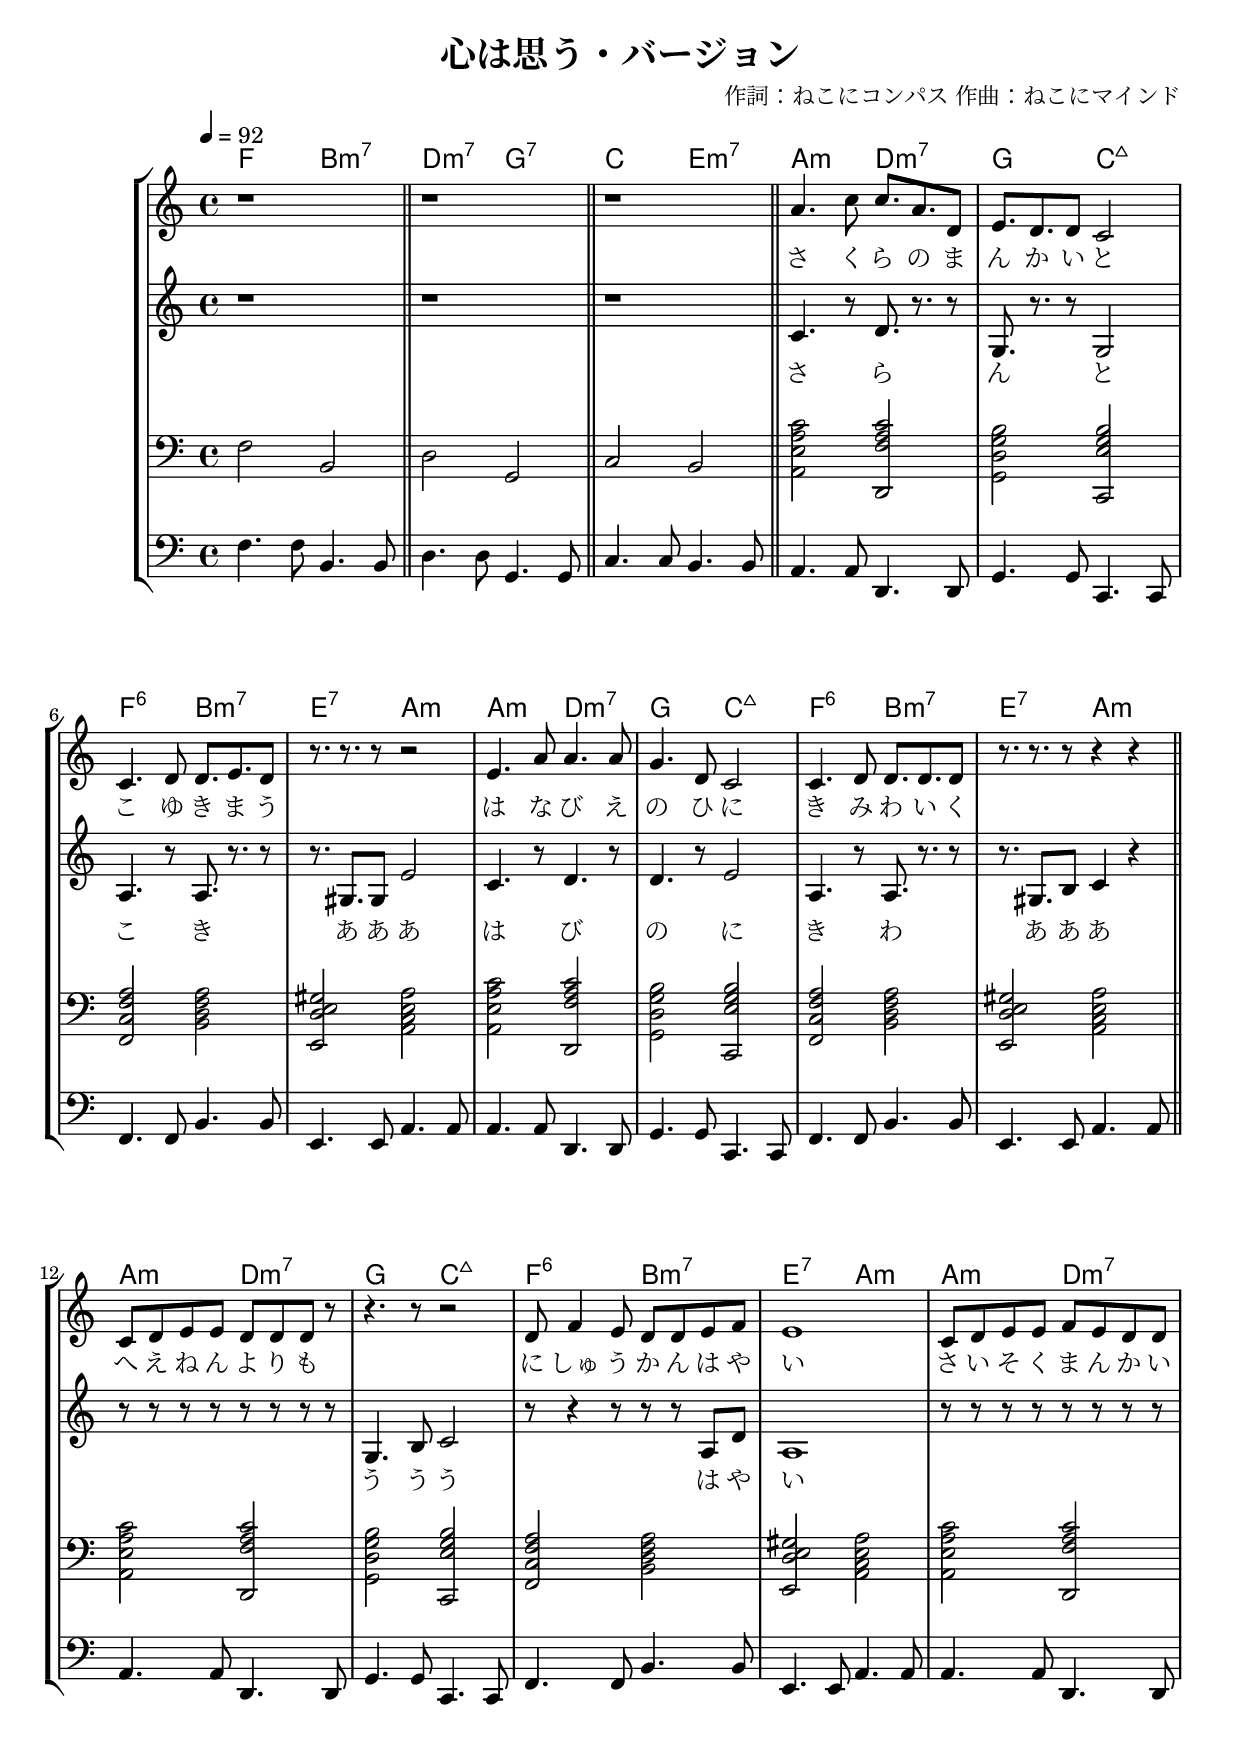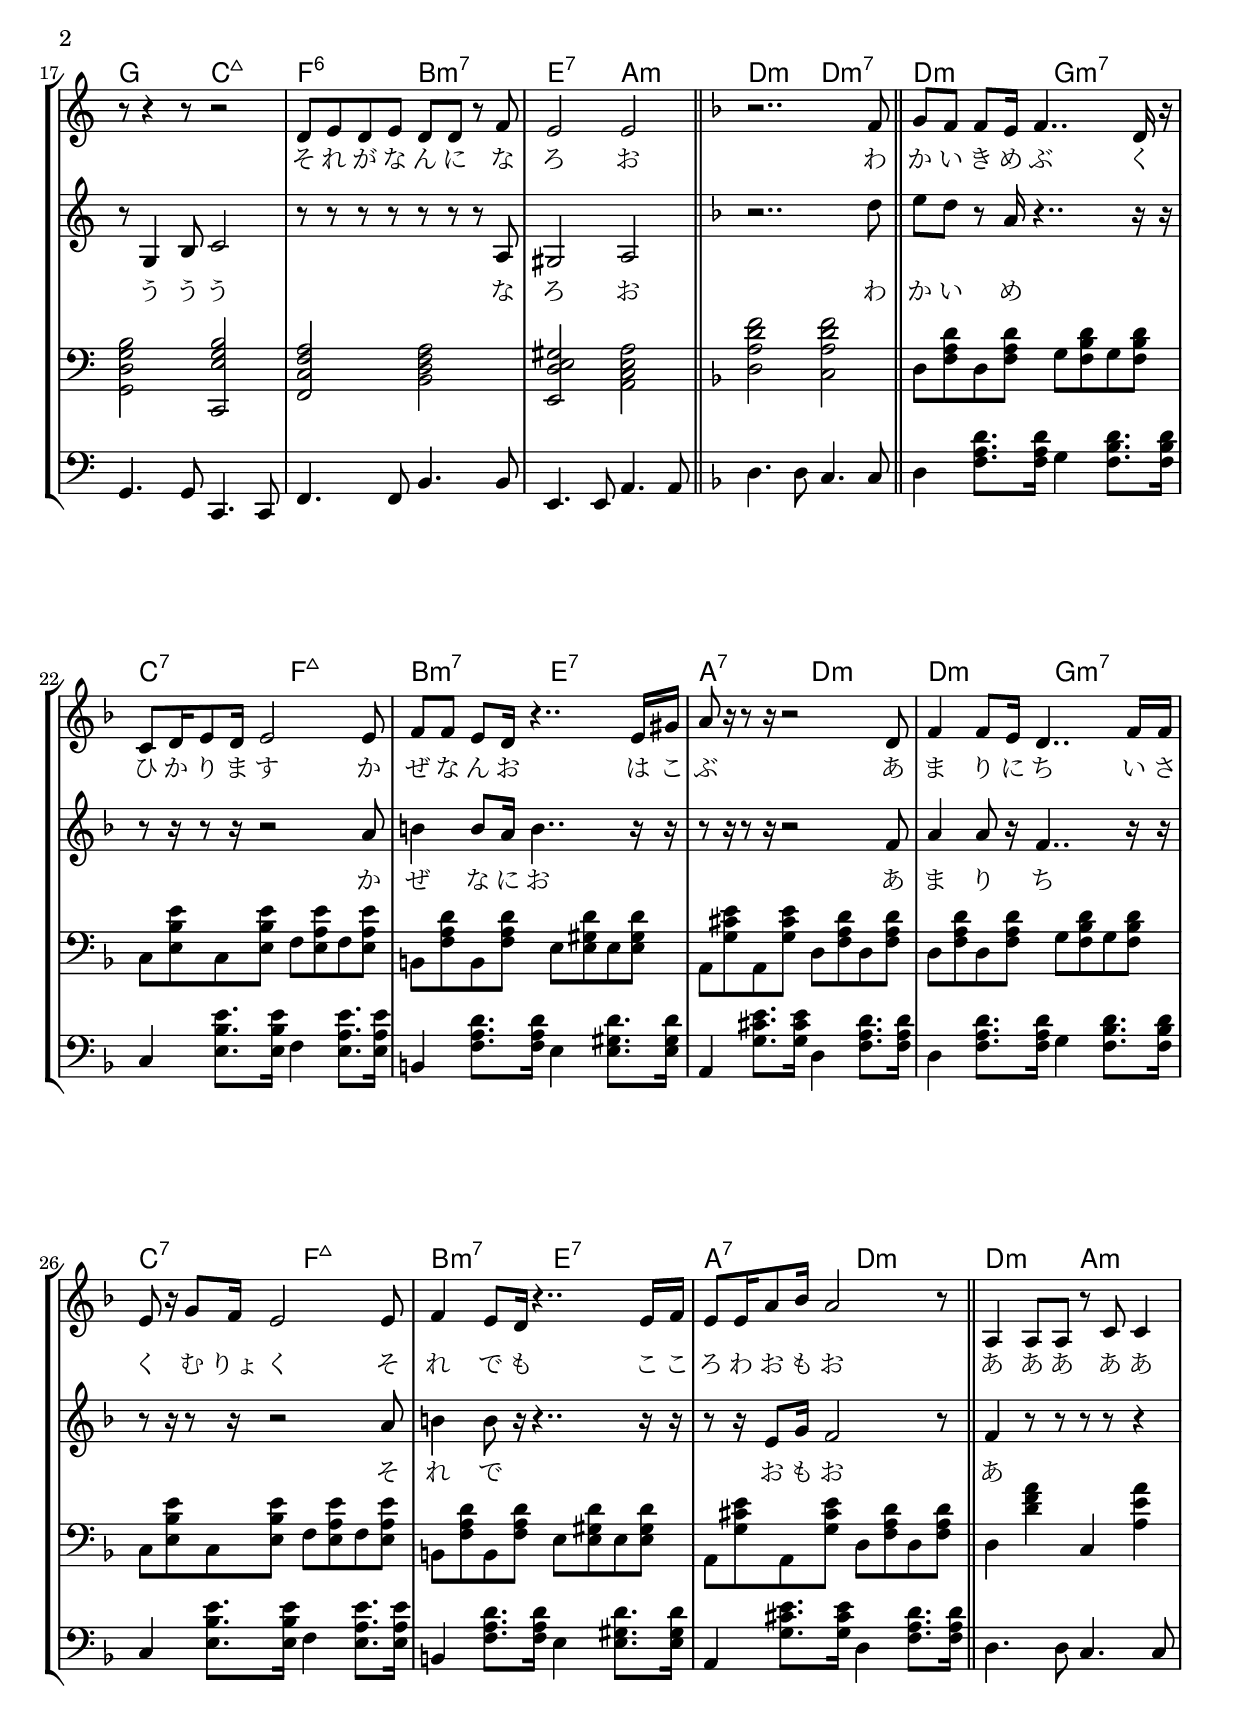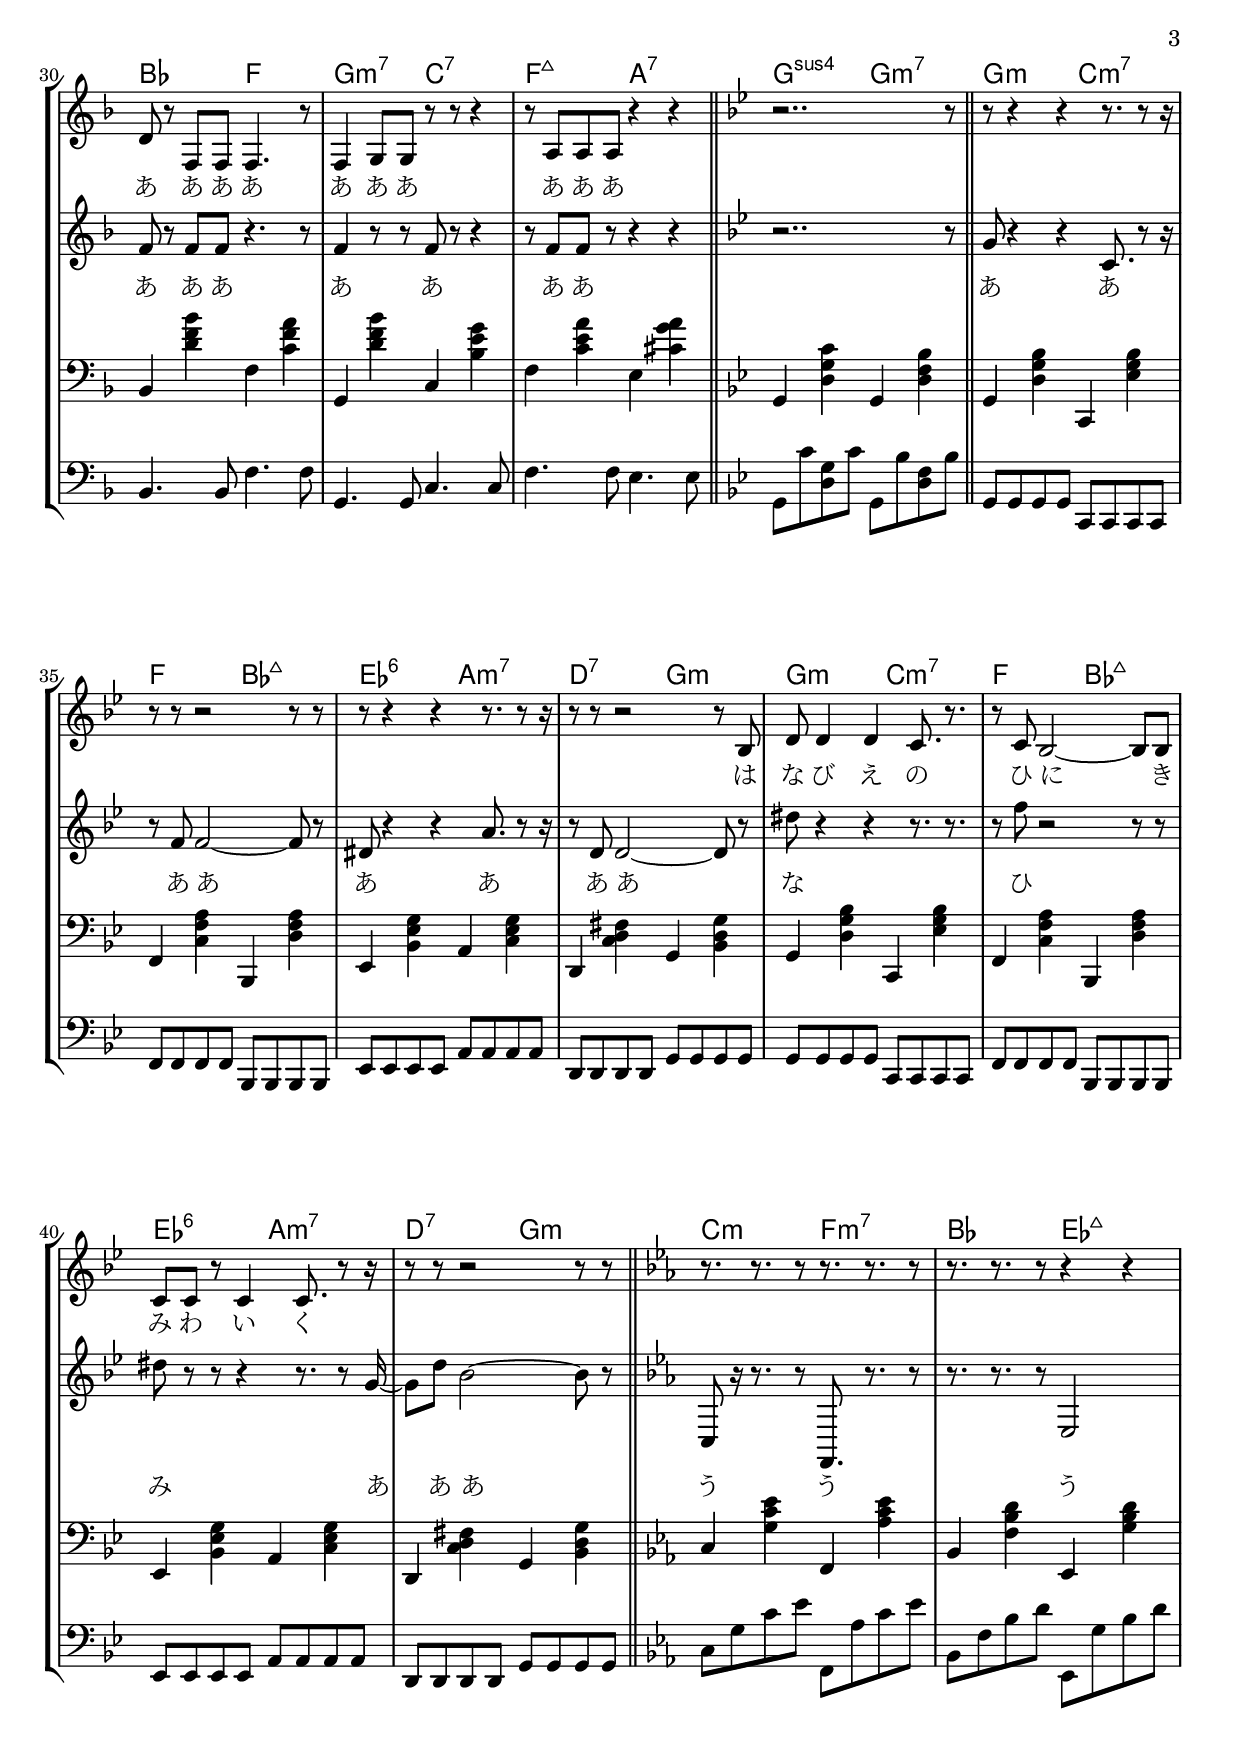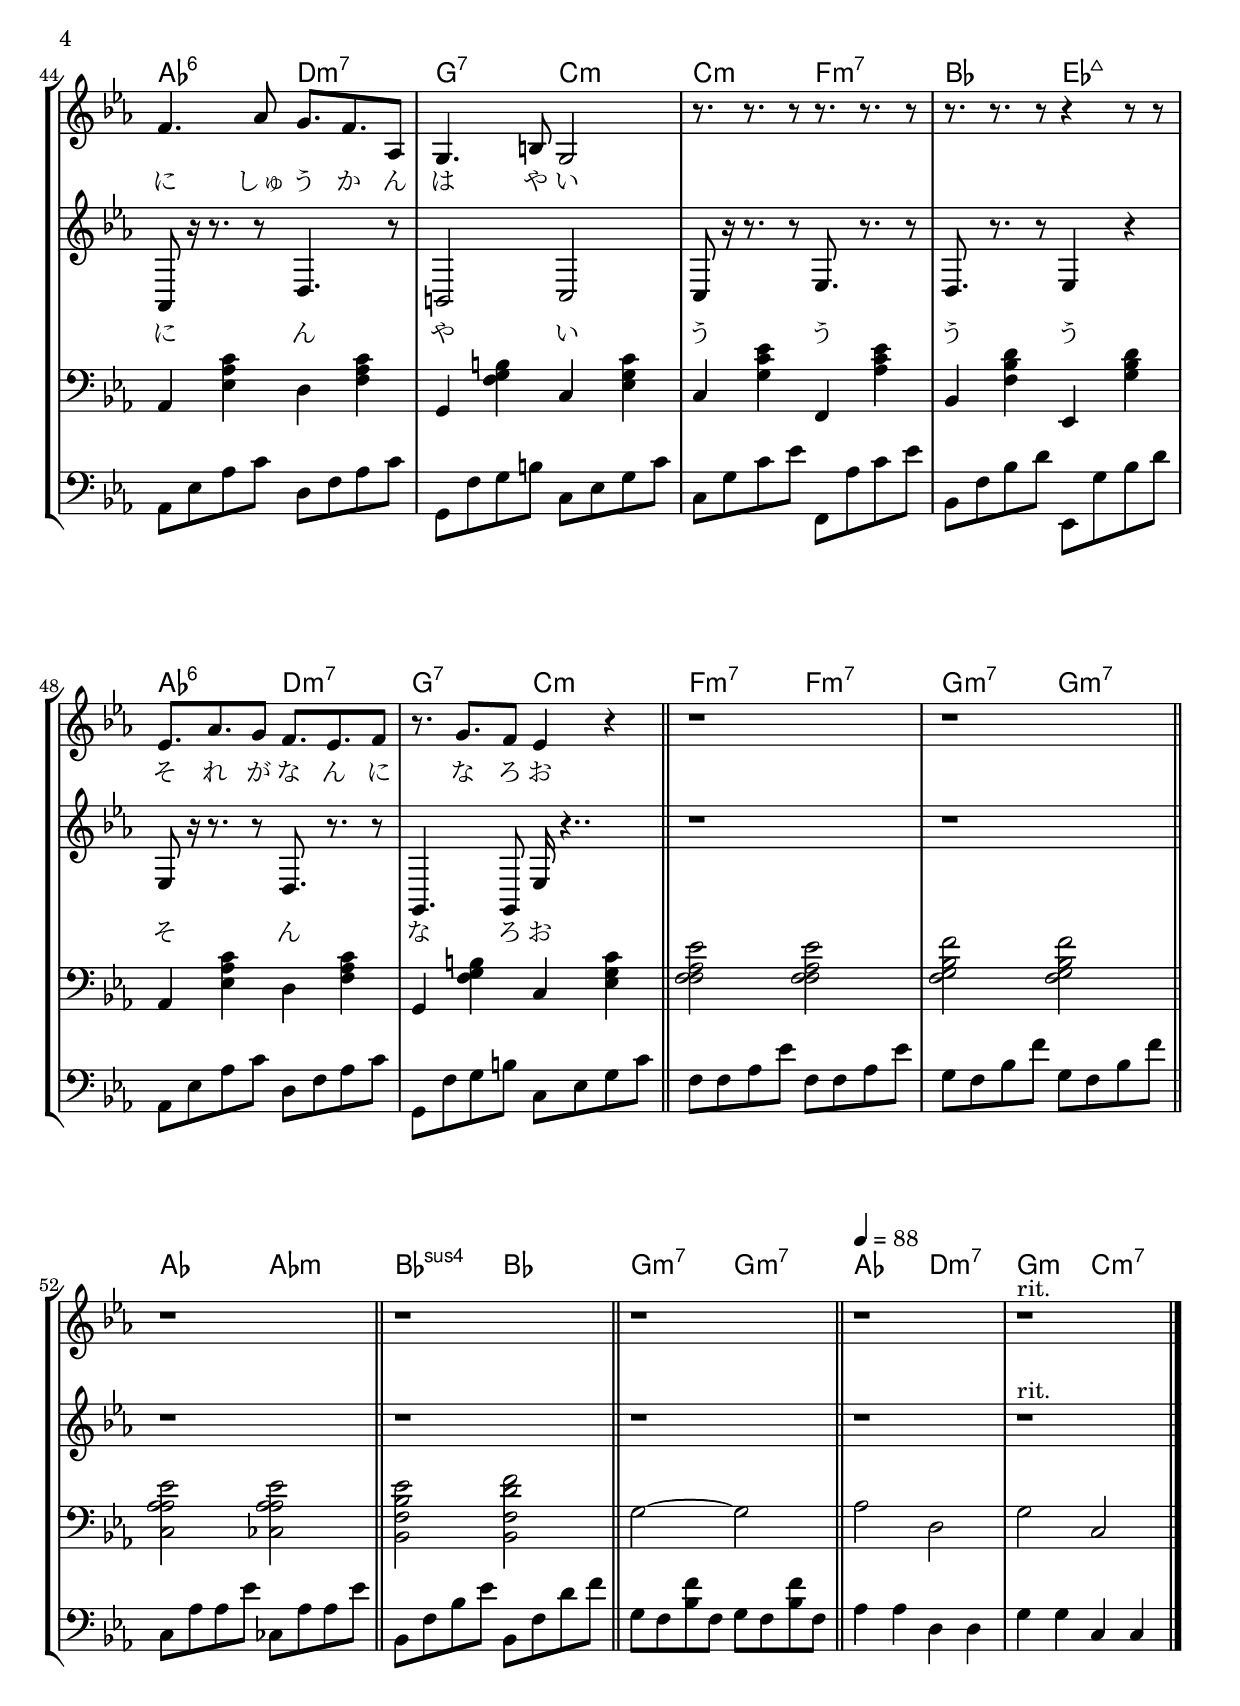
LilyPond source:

\version "2.12.1"

\header {
	title = \markup {心は思う・バージョン}
	composer = \markup \center-column {"作詞：ねこにコンパス 作曲：ねこにマインド"}
}

harmony = \chordmode {
	f2 b:min7 

	d:min7 g:7 

	c e:min7 

	a:m d:min7 g c:maj7 f:6 b:m7 e:7 a:m a:m d:min7 g c:maj7 f:6 b:m7 e:7 a:m 

	a:m d:min7 g c:maj7 f:6 b:m7 e:7 a:m a:m d:min7 g c:maj7 f:6 b:m7 e:7 a:m 

	d:m d:min7 

	d:m g:min7 c:7 f:maj7 b:m7 e:7 a:7 d:m d:m g:min7 c:7 f:maj7 b:m7 e:7 a:7 d:m 

	d:m a:m bes f g:min7 c:7 f:maj7 a:7 

	g:sus4 g:min7 

	g:m c:min7 f bes:maj7 es:6 a:m7 d:7 g:m g:m c:min7 f bes:maj7 es:6 a:m7 d:7 g:m 

	c:m f:min7 bes es:maj7 as:6 d:m7 g:7 c:m c:m f:min7 bes es:maj7 as:6 d:m7 g:7 c:m 

	f:min7 f:min7 g:min7 g:min7 

	as as:m 

	bes:sus4 bes 

	g:min7 g:min7 

	as d:m7 g:m c:min7 
}

melody = {
	\key c \major
	\tempo 4 = 92
	r1   
	r1   
	r1   
	\set Staff.midiInstrument = #"Pad 4 (choir)"
	\set Staff.midiMinimumVolume = #0.7
	\set Staff.midiMaximumVolume = #0.9
	a'4.  c''8  c''8.  a'8.  d'8 
	e'8.  d'8.  d'8  c'2 
	c'4.  d'8  d'8.  e'8.  d'8 
	r8.  r8.  r8  r2 
	e'4.  a'8  a'4.  a'8 
	g'4.  d'8  c'2 
	c'4.  d'8  d'8.  d'8.  d'8 
	r8.  r8.  r8  r4  	r4 	\set Staff.midiInstrument = #"Pad 4 (choir)"
	\set Staff.midiMinimumVolume = #0.7
	\set Staff.midiMaximumVolume = #0.9
	c'8  d'8  e'8  e'8  d'8  d'8  d'8  r8 
	r4.  r8  r2 
	d'8  f'4  e'8  d'8  d'8  e'8  f'8 
	e'1 
	c'8  d'8  e'8  e'8  f'8  e'8  d'8  d'8 
	r8  r4  r8  r2 
	d'8  e'8  d'8  e'8  d'8  d'8  r8  f'8 
	e'2  e'2
	\key f \major
	r2.. 
	\set Staff.midiInstrument = #"Electric Grand"
	\set Staff.midiMinimumVolume = #0.7
	\set Staff.midiMaximumVolume = #0.9
	f'8 
	g'8  f'8  f'8  e'16  f'4..  d'16  r16 
	c'8  d'16  e'8  d'16  e'2  e'8 
	f'8  f'8  e'8  d'16  r4..  e'16  gis'16 
	a'8  r16  r8  r16  r2  d'8 
	f'4  f'8  e'16  d'4..  f'16  f'16 
	e'8  r16  g'8  f'16  e'2  e'8 
	f'4  e'8  d'16  r4..  e'16  f'16 
	e'8  e'16  a'8  bes'16  a'2  	\set Staff.midiInstrument = #"Blown Bottle"
	\set Staff.midiMinimumVolume = #0.7
	\set Staff.midiMaximumVolume = #0.9
	r8 
	a4  a8  a8  r8  c'8  c'4 
	d'8  r8  f8  f8  f4.  r8 
	f4  g8  g8  r8  r8  r4 
	r8  a8  a8  a8  r4  	r4 	\key bes \major
	r2.. 
	\set Staff.midiInstrument = #"FX 7 (echoes)"
	\set Staff.midiMinimumVolume = #0.7
	\set Staff.midiMaximumVolume = #0.9
	r8 
	r8  r4  r4  r8.  r8  r16 
	r8  r8  r2 r8  r8 
	r8  r4  r4  r8.  r8  r16 
	r8  r8  r2 r8  bes8 
	d'8  d'4  d'4  c'8.  r8. 
	r8  c'8  bes2~bes8  bes8 
	c'8  c'8  r8  c'4  c'8.  r8  r16 
	r8  r8  r2 r8  	r8 	\set Staff.midiInstrument = #"Pad 4 (choir)"
	\set Staff.midiMinimumVolume = #0.7
	\set Staff.midiMaximumVolume = #0.9
		\key es \major
r8.  r8.  r8  r8.  r8.  r8 
	r8.  r8.  r8  r4  r4 
	f'4.  as'8  g'8.  f'8.  as8 
	g4.  b8  g2 
	r8.  r8.  r8  r8.  r8.  r8 
	r8.  r8.  r8  r4  r8  r8 
	es'8.  as'8.  g'8  f'8.  es'8.  f'8 
	r8.  g'8.  f'8  es'4  	r4 	r1 | r1   
	r1   
	r1   
	r1   
	\tempo 4 = 88
	r1 | r1^"rit." \bar "|."
}

words = \lyricmode {
	
	
	
	さ  く  ら  の  ま  ん  か  い  と  こ  ゆ  き  ま  う  は  な  び  え  の  ひ  に  き  み  わ  い  く  
	へ  え  ね  ん  よ  り  も  に  しゅ  う  か  ん  は  や  い  さ  い  そ  く  ま  ん  か  い  そ  れ  が  な  ん  に  な  ろ  お  
	
	わ  か  い  き  め  ぶ  く  ひ  か  り  ま  す  か  ぜ  な  ん  お  は  こ  ぶ  あ  ま  り  に  ち  い  さ  く  む  りょ  く  そ  れ  で  も  こ  こ  ろ  わ  お  も  お  
	あ  あ  あ  あ  あ  あ  あ  あ  あ  あ  あ  あ  あ  あ  あ  
	
	は  な  び  え  の  ひ  に  き  み  わ  い  く  
	に  しゅ  う  か  ん  は  や  い  そ  れ  が  な  ん  に  な  ろ  お  
	
	
	
	
	
}

secondmelody = {
	\key c \major
	\tempo 4 = 92
	r1   
	r1   
	r1   
	\set Staff.midiInstrument = #"Fretless Bass"
	\set Staff.midiMinimumVolume = #0.7
	\set Staff.midiMaximumVolume = #0.9
	c'4.  r8  d'8.  r8.  r8 
	g8.  r8.  r8  g2 
	a4.  r8  a8.  r8.  r8 
	r8.  gis8.  gis8  e'2 
	c'4.  r8  d'4.  r8 
	d'4.  r8  e'2 
	a4.  r8  a8.  r8.  r8 
	r8.  gis8.  b8  c'4  	r4 	\set Staff.midiInstrument = #"Flute"
	\set Staff.midiMinimumVolume = #0.7
	\set Staff.midiMaximumVolume = #0.9
	r8  r8  r8  r8  r8  r8  r8  r8 
	g4.  b8  c'2 
	r8  r4  r8  r8  r8  a8  d'8 
	a1 
	r8  r8  r8  r8  r8  r8  r8  r8 
	r8  g4  b8  c'2 
	r8  r8  r8  r8  r8  r8  r8  a8 
	gis2  a2
	\key f \major
	r2.. 
	\set Staff.midiInstrument = #"Synthstrings 2"
	\set Staff.midiMinimumVolume = #0.7
	\set Staff.midiMaximumVolume = #0.9
	d''8 
	e''8  d''8  r8  a'16  r4..  r16  r16 
	r8  r16  r8  r16  r2  a'8 
	b'4  b'8  a'16  b'4..  r16  r16 
	r8  r16  r8  r16  r2  f'8 
	a'4  a'8  r16  f'4..  r16  r16 
	r8  r16  r8  r16  r2  a'8 
	b'4  b'8  r16  r4..  r16  r16 
	r8  r16  e'8  g'16  f'2  	\set Staff.midiInstrument = #"Bassoon"
	\set Staff.midiMinimumVolume = #0.7
	\set Staff.midiMaximumVolume = #0.9
	r8 
	f'4  r8  r8  r8  r8  r4 
	f'8  r8  f'8  f'8  r4.  r8 
	f'4  r8  r8  f'8  r8  r4 
	r8  f'8  f'8  r8  r4  	r4 	\key bes \major
	r2.. 
	\set Staff.midiInstrument = #"Tinkle Bell"
	\set Staff.midiMinimumVolume = #0.7
	\set Staff.midiMaximumVolume = #0.9
	r8 
	g'8  r4  r4  c'8.  r8  r16 
	r8  f'8  f'2~f'8  r8 
	dis'8  r4  r4  a'8.  r8  r16 
	r8  d'8  d'2~d'8  r8 
	dis''8  r4  r4  r8.  r8. 
	r8  f''8  r2 r8  r8 
	dis''8  r8  r8  r4  r8.  r8  g'16~ 
	g'8  d''8  bes'2~bes'8  	r8 	\set Staff.midiInstrument = #"Acoustic Bass"
	\set Staff.midiMinimumVolume = #0.7
	\set Staff.midiMaximumVolume = #0.9
		\key es \major
c8  r16  r8.  r8  f,8.  r8.  r8 
	r8.  r8.  r8  es2 
	as,8  r16  r8.  r8  d4.  r8 
	b,2  c2 
	c8  r16  r8.  r8  es8.  r8.  r8 
	d8.  r8.  r8  es4  r4 
	es8  r16  r8.  r8  d8.  r8.  r8 
	g,4.  g,8  es16  	r4.. 	r1 | r1   
	r1   
	r1   
	r1   
	\tempo 4 = 88
	r1 | r1^"rit." \bar "|."
}

secondwords = \lyricmode {
	
	
	
	さ  ら  ん  と  こ  き  あ  あ  あ  は  び  の  に  き  わ  あ  あ  あ  
	う  う  う  は  や  い  う  う  う  な  ろ  お  
	
	わ  か  い  め  か  ぜ  な  に  お  あ  ま  り  ち  そ  れ  で  お  も  お  
	あ  あ  あ  あ  あ  あ  あ  あ  
	
	あ  あ  あ  あ  あ  あ  あ  あ  な  ひ  み  あ  あ  あ  
	う  う  う  に  ん  や  い  う  う  う  う  そ  ん  な  ろ  お  
	
	
	
	
	
}

tempochange = {
	\tempo 4 = 92
	r1 \bar "||"
	\tempo 4 = 92
	r1 \bar "||"
	\tempo 4 = 92
	r1 \bar "||"
	\tempo 4 = 92
	r1 | r1 | r1 | r1 | r1 | r1 | r1 | r1 \bar "||"
	\tempo 4 = 92
	r1 | r1 | r1 | r1 | r1 | r1 | r1 | r1 \bar "||"
	\tempo 4 = 92
	r1 \bar "||"
	\tempo 4 = 92
	r1 | r1 | r1 | r1 | r1 | r1 | r1 | r1 \bar "||"
	\tempo 4 = 92
	r1 | r1 | r1 | r1 \bar "||"
	\tempo 4 = 92
	r1 \bar "||"
	\tempo 4 = 92
	r1 | r1 | r1 | r1 | r1 | r1 | r1 | r1 \bar "||"
	\tempo 4 = 92
	r1 | r1 | r1 | r1 | r1 | r1 | r1 | r1 \bar "||"
	\tempo 4 = 92
	r1 | r1 \bar "||"
	\tempo 4 = 92
	r1 \bar "||"
	\tempo 4 = 92
	r1 \bar "||"
	\tempo 4 = 92
	r1 \bar "||"
	\tempo 4 = 88
	r1 | \tempo 4 = 66 r2 \tempo 4 = 58 r2 \bar "|."
}

mainacc = {
	\clef bass
	\set Staff.midiInstrument = #"Pad 4 (choir)"
	\set Staff.midiMinimumVolume = #0.3
	\set Staff.midiMaximumVolume = #0.6
	\key c \major
	\tempo 4 = 92
	f2
	~b,2
	\bar "||"

	\set Staff.midiInstrument = #"Pad 4 (choir)"
	\set Staff.midiMinimumVolume = #0.3
	\set Staff.midiMaximumVolume = #0.6
	d2
	~g,2
	\bar "||"

	\set Staff.midiInstrument = #"Pad 4 (choir)"
	\set Staff.midiMinimumVolume = #0.3
	\set Staff.midiMaximumVolume = #0.6
	c2
	~b,2
	\bar "||"

	\set Staff.midiInstrument = #"Pad 4 (choir)"
	\set Staff.midiMinimumVolume = #0.3
	\set Staff.midiMaximumVolume = #0.6
	<a, e a c'>2
	<d, f a c'>2
	<g, d g b>2
	<c, e g b>2
	<f, c f a>2
	<b, d f a>2
	<e, d e gis>2
	<a, c e a>2
	<a, e a c'>2
	<d, f a c'>2
	<g, d g b>2
	<c, e g b>2
	<f, c f a>2
	<b, d f a>2
	<e, d e gis>2
	<a, c e a>2
	\bar "||"

	\set Staff.midiInstrument = #"Pad 4 (choir)"
	\set Staff.midiMinimumVolume = #0.3
	\set Staff.midiMaximumVolume = #0.6
	<a, e a c'>2
	<d, f a c'>2
	<g, d g b>2
	<c, e g b>2
	<f, c f a>2
	<b, d f a>2
	<e, d e gis>2
	<a, c e a>2
	<a, e a c'>2
	<d, f a c'>2
	<g, d g b>2
	<c, e g b>2
	<f, c f a>2
	<b, d f a>2
	<e, d e gis>2
	<a, c e a>2
	\bar "||"

	\set Staff.midiInstrument = #"Pad 4 (choir)"
	\set Staff.midiMinimumVolume = #0.3
	\set Staff.midiMaximumVolume = #0.6
	\key f \major
	<d a d' f'>2
	<c a d' f'>2
	\bar "||"

	\set Staff.midiInstrument = #"Acoustic grand"
	\set Staff.midiMinimumVolume = #0.3
	\set Staff.midiMaximumVolume = #0.6
	d8 <f a d'> d <f a d'>
	g8 <f bes d'> g <f bes d'>
	c8 <e bes e'> c <e bes e'>
	f8 <e a e'> f <e a e'>
	b,8 <f a d'> b, <f a d'>
	e8 <e gis d'> e <e gis d'>
	a,8 <g cis' e'> a, <g cis' e'>
	d8 <f a d'> d <f a d'>
	d8 <f a d'> d <f a d'>
	g8 <f bes d'> g <f bes d'>
	c8 <e bes e'> c <e bes e'>
	f8 <e a e'> f <e a e'>
	b,8 <f a d'> b, <f a d'>
	e8 <e gis d'> e <e gis d'>
	a,8 <g cis' e'> a, <g cis' e'>
	d8 <f a d'> d <f a d'>
	\bar "||"

	\set Staff.midiInstrument = #"Pad 4 (choir)"
	\set Staff.midiMinimumVolume = #0.3
	\set Staff.midiMaximumVolume = #0.6
	d4 <d' f' a'>4
	c4 <a e' a'>4
	bes,4 <d' f' bes'>4
	f4 <c' f' a'>4
	g,4 <d' f' bes'>4
	c4 <bes e' g'>4
	f4 <c' e' a'>4
	e4 <cis' g' a'>4
	\bar "||"

	\set Staff.midiInstrument = #"Pad 4 (choir)"
	\set Staff.midiMinimumVolume = #0.3
	\set Staff.midiMaximumVolume = #0.6
	\key bes \major
	g,4 <d g c'>4
	g,4 <d f bes>4
	\bar "||"

	\set Staff.midiInstrument = #"Pad 3 (polysynth)"
	\set Staff.midiMinimumVolume = #0.3
	\set Staff.midiMaximumVolume = #0.6
	g,4 <d g bes>4
	c,4 <es g bes>4
	f,4 <c f a>4
	bes,,4 <d f a>4
	es,4 <bes, es g>4
	a,4 <c es g>4
	d,4 <c d fis>4
	g,4 <bes, d g>4
	g,4 <d g bes>4
	c,4 <es g bes>4
	f,4 <c f a>4
	bes,,4 <d f a>4
	es,4 <bes, es g>4
	a,4 <c es g>4
	d,4 <c d fis>4
	g,4 <bes, d g>4
	\bar "||"

	\set Staff.midiInstrument = #"Pad 4 (choir)"
	\set Staff.midiMinimumVolume = #0.3
	\set Staff.midiMaximumVolume = #0.6
	\key es \major
	c4 <g c' es'>4
	f,4 <as c' es'>4
	bes,4 <f bes d'>4
	es,4 <g bes d'>4
	as,4 <es as c'>4
	d4 <f as c'>4
	g,4 <f g b>4
	c4 <es g c'>4
	c4 <g c' es'>4
	f,4 <as c' es'>4
	bes,4 <f bes d'>4
	es,4 <g bes d'>4
	as,4 <es as c'>4
	d4 <f as c'>4
	g,4 <f g b>4
	c4 <es g c'>4
	\bar "||"

	\set Staff.midiInstrument = #"Acoustic grand"
	\set Staff.midiMinimumVolume = #0.3
	\set Staff.midiMaximumVolume = #0.6
	<f f as es'>2
	<f f as es'>2
	<g f bes f'>2
	<g f bes f'>2
	\bar "||"

	\set Staff.midiInstrument = #"Acoustic grand"
	\set Staff.midiMinimumVolume = #0.3
	\set Staff.midiMaximumVolume = #0.6
	<c as as es'>2
	<ces as as es'>2
	\bar "||"

	\set Staff.midiInstrument = #"Acoustic grand"
	\set Staff.midiMinimumVolume = #0.3
	\set Staff.midiMaximumVolume = #0.6
	<bes, f bes es'>2
	<bes, f d' f'>2
	\bar "||"

	\set Staff.midiInstrument = #"Pad 4 (choir)"
	\set Staff.midiMinimumVolume = #0.3
	\set Staff.midiMaximumVolume = #0.6
	g2
	~g2
	\bar "||"

	\set Staff.midiInstrument = #"Pad 4 (choir)"
	\set Staff.midiMinimumVolume = #0.3
	\set Staff.midiMaximumVolume = #0.6
	\tempo 4 = 88
	as2
	~d2
	g2
	~c2
	\bar "|."
}

subacc = {
	\clef bass
	\set Staff.midiInstrument = #"Pad 4 (choir)"
	\set Staff.midiMinimumVolume = #0.3
	\set Staff.midiMaximumVolume = #0.6
	\key c \major
	\tempo 4 = 92
	f4.f8
	b,4.b,8
	\bar "||"

	\set Staff.midiInstrument = #"Pad 4 (choir)"
	\set Staff.midiMinimumVolume = #0.3
	\set Staff.midiMaximumVolume = #0.6
	d4.d8
	g,4.g,8
	\bar "||"

	\set Staff.midiInstrument = #"Pad 4 (choir)"
	\set Staff.midiMinimumVolume = #0.3
	\set Staff.midiMaximumVolume = #0.6
	c4.c8
	b,4.b,8
	\bar "||"

	\set Staff.midiInstrument = #"Vibraphone"
	\set Staff.midiMinimumVolume = #0.3
	\set Staff.midiMaximumVolume = #0.6
	a,4.a,8
	d,4.d,8
	g,4.g,8
	c,4.c,8
	f,4.f,8
	b,4.b,8
	e,4.e,8
	a,4.a,8
	a,4.a,8
	d,4.d,8
	g,4.g,8
	c,4.c,8
	f,4.f,8
	b,4.b,8
	e,4.e,8
	a,4.a,8
	\bar "||"

	\set Staff.midiInstrument = #"Synth Bass 2"
	\set Staff.midiMinimumVolume = #0.3
	\set Staff.midiMaximumVolume = #0.6
	a,4.a,8
	d,4.d,8
	g,4.g,8
	c,4.c,8
	f,4.f,8
	b,4.b,8
	e,4.e,8
	a,4.a,8
	a,4.a,8
	d,4.d,8
	g,4.g,8
	c,4.c,8
	f,4.f,8
	b,4.b,8
	e,4.e,8
	a,4.a,8
	\bar "||"

	\set Staff.midiInstrument = #"Pad 4 (choir)"
	\set Staff.midiMinimumVolume = #0.3
	\set Staff.midiMaximumVolume = #0.6
	\key f \major
	d4.d8
	c4.c8
	\bar "||"

	\set Staff.midiInstrument = #"Pad 4 (choir)"
	\set Staff.midiMinimumVolume = #0.3
	\set Staff.midiMaximumVolume = #0.6
	d4 <f a d'>8. <f a d'>16
	g4 <f bes d'>8. <f bes d'>16
	c4 <e bes e'>8. <e bes e'>16
	f4 <e a e'>8. <e a e'>16
	b,4 <f a d'>8. <f a d'>16
	e4 <e gis d'>8. <e gis d'>16
	a,4 <g cis' e'>8. <g cis' e'>16
	d4 <f a d'>8. <f a d'>16
	d4 <f a d'>8. <f a d'>16
	g4 <f bes d'>8. <f bes d'>16
	c4 <e bes e'>8. <e bes e'>16
	f4 <e a e'>8. <e a e'>16
	b,4 <f a d'>8. <f a d'>16
	e4 <e gis d'>8. <e gis d'>16
	a,4 <g cis' e'>8. <g cis' e'>16
	d4 <f a d'>8. <f a d'>16
	\bar "||"

	\set Staff.midiInstrument = #"Music box"
	\set Staff.midiMinimumVolume = #0.3
	\set Staff.midiMaximumVolume = #0.6
	d4.d8
	c4.c8
	bes,4.bes,8
	f4.f8
	g,4.g,8
	c4.c8
	f4.f8
	e4.e8
	\bar "||"

	\set Staff.midiInstrument = #"Lead 6 (voice)"
	\set Staff.midiMinimumVolume = #0.3
	\set Staff.midiMaximumVolume = #0.6
	\key bes \major
	g,8 c' <d g> c'
	g,8 bes <d f> bes
	\bar "||"

	\set Staff.midiInstrument = #"Lead 6 (voice)"
	\set Staff.midiMinimumVolume = #0.3
	\set Staff.midiMaximumVolume = #0.6
	g,8 g,8 g,8 g,8
	c,8 c,8 c,8 c,8
	f,8 f,8 f,8 f,8
	bes,,8 bes,,8 bes,,8 bes,,8
	es,8 es,8 es,8 es,8
	a,8 a,8 a,8 a,8
	d,8 d,8 d,8 d,8
	g,8 g,8 g,8 g,8
	g,8 g,8 g,8 g,8
	c,8 c,8 c,8 c,8
	f,8 f,8 f,8 f,8
	bes,,8 bes,,8 bes,,8 bes,,8
	es,8 es,8 es,8 es,8
	a,8 a,8 a,8 a,8
	d,8 d,8 d,8 d,8
	g,8 g,8 g,8 g,8
	\bar "||"

	\set Staff.midiInstrument = #"Choir Aahs"
	\set Staff.midiMinimumVolume = #0.3
	\set Staff.midiMaximumVolume = #0.6
	\key es \major
	c8 g8 c'8 es'8
	f,8 as8 c'8 es'8
	bes,8 f8 bes8 d'8
	es,8 g8 bes8 d'8
	as,8 es8 as8 c'8
	d8 f8 as8 c'8
	g,8 f8 g8 b8
	c8 es8 g8 c'8
	c8 g8 c'8 es'8
	f,8 as8 c'8 es'8
	bes,8 f8 bes8 d'8
	es,8 g8 bes8 d'8
	as,8 es8 as8 c'8
	d8 f8 as8 c'8
	g,8 f8 g8 b8
	c8 es8 g8 c'8
	\bar "||"

	\set Staff.midiInstrument = #"Pad 4 (choir)"
	\set Staff.midiMinimumVolume = #0.3
	\set Staff.midiMaximumVolume = #0.6
	f8 f8 as8 es'8
	f8 f8 as8 es'8
	g8 f8 bes8 f'8
	g8 f8 bes8 f'8
	\bar "||"

	\set Staff.midiInstrument = #"Pad 4 (choir)"
	\set Staff.midiMinimumVolume = #0.3
	\set Staff.midiMaximumVolume = #0.6
	c8 as8 as8 es'8
	ces8 as8 as8 es'8
	\bar "||"

	\set Staff.midiInstrument = #"Pad 4 (choir)"
	\set Staff.midiMinimumVolume = #0.3
	\set Staff.midiMaximumVolume = #0.6
	bes,8 f8 bes8 es'8
	bes,8 f8 d'8 f'8
	\bar "||"

	\set Staff.midiInstrument = #"Cello"
	\set Staff.midiMinimumVolume = #0.3
	\set Staff.midiMaximumVolume = #0.6
	g8 f <bes f'> f
	g8 f <bes f'> f
	\bar "||"

	\set Staff.midiInstrument = #"Applause"
	\set Staff.midiMinimumVolume = #0.3
	\set Staff.midiMaximumVolume = #0.6
	\tempo 4 = 88
	as4 as4
	d4 d4
	g4 g4
	c4 c4
	\bar "|."
}

percA = {
	\drummode {
	r1 \bar "||"
	r1 \bar "||"
	r2 r8 hho4 hho8  \bar "||"
	r1 |r1 |r1 |r1 |r1 |r1 |r1 |r1 \bar "||"
	r1 |r1 |r1 |r1 |r1 |r1 |r1 |r1 \bar "||"
	r1  \bar "||"
	r1 |r1 |r1 |r1 |r1 |r1 |r1 |r1 \bar "||"
	r1 |r1 |r1 |r1 \bar "||"
	r1 \bar "||"
	cymr4 cymr4 cymr4 cymr4  |cymr4 cymr8 cymr16 cymr16 cymr4 cymr4  |cymr4 cymr4 cymr4 cymr4  |cymr4 cymr2.  |cymr4 cymr4 cymr4 cymr4  |cymr4 cymr8 cymr16 cymr16 cymr4 cymr4  |cymr4 cymr4 cymr4 cymr4  |cymr4 cymr2.  \bar "||"
	r1  |r1  |r1  |r1  |r1  |r1  |r1  |r2 r8 hho4 hho8  \bar "||"
	r1 |r1 \bar "||"
	r1 \bar "||"
	r1 \bar "||"
	r2. hho4  \bar "||"
	r1  |r2 r8 hho4 hho8  \bar "|."
	}
}

percB = {
	\drummode {
	r1 \bar "||"
	r1 \bar "||"
	hhp4 hhp4 hhp4 hhp4  \bar "||"
	r1 |r1 |r1 |r1 |r1 |r1 |r1 |r1 \bar "||"
	r1 |r1 |r1 |r1 |r1 |r1 |r1 |r1 \bar "||"
	sn16 sn16 sn16 sn16 sn16 sn16 sn16 sn16 sn16 sn16 sn16 sn16 sn16 sn16 sn16 sn16  \bar "||"
	r1 |r1 |r1 |r1 |r1 |r1 |r1 |r1 \bar "||"
	r1 |r1 |r1 |r1 \bar "||"
	r1 \bar "||"
	r2 sn2  |r2 sn2  |r2 sn2  |r8 sn8 sn2.  |r2 sn2  |r2 sn2  |r2 sn2  |r8 sn8 sn2.  \bar "||"
	r4. hhp2 hhp8  |r4. hhp2 hhp8  |r4. hhp2 hhp8  |r4. hhp2 hhp8  |r4. hhp2 hhp8  |r4. hhp2 hhp8  |r4. hhp2 hhp8  |hhp4 hhp4 hhp4 hhp4  \bar "||"
	r1 |r1 \bar "||"
	r1 \bar "||"
	r1 \bar "||"
	r16 hhp16 hhp8 hhp16 hhp8 hhp2 hhp16  \bar "||"
	r4. hhp2 hhp8  |hhp4 hhp4 hhp4 hhp4  \bar "|."
	}
}

percC = {
	\drummode {
	r1 \bar "||"
	r1 \bar "||"
	r4. hh2 r8  \bar "||"
	r1 |r1 |r1 |r1 |r1 |r1 |r1 |r1 \bar "||"
	r1 |r1 |r1 |r1 |r1 |r1 |r1 |r1 \bar "||"
	bd4 bd4 bd8 bd8 bd8 bd8  \bar "||"
	r1 |r1 |r1 |r1 |r1 |r1 |r1 |r1 \bar "||"
	r1 |r1 |r1 |r1 \bar "||"
	r1 \bar "||"
	bd2. r8 bd8  |bd2. r8 bd8  |bd2. r8 bd8  |bd4. bd8 bd4. bd8  |bd2. r8 bd8  |bd2. r8 bd8  |bd2. r8 bd8  |bd2 r8 bd4.  \bar "||"
	hh4 hh4 hh4 hh4  |hh4 hh4 hh4 hh4  |hh4 hh4 hh4 hh4  |hh4 hh4 hh4 hh4  |hh4 hh4 hh4 hh4  |hh4 hh4 hh4 hh4  |hh4 hh4 hh4 hh4  |r4. hh2 r8  \bar "||"
	r1 |r1 \bar "||"
	r1 \bar "||"
	r1 \bar "||"
	hh8. hh8. hh4 hh4 hh8  \bar "||"
	hh4 hh4 hh4 hh4  |r4. hh2 r8  \bar "|."
	}
}

percD = {
	\drummode {
	r1 \bar "||"
	r1 \bar "||"
	bd8. bd4. r16 bd4 bd8  \bar "||"
	r1 |r1 |r1 |r1 |r1 |r1 |r1 |r1 \bar "||"
	r1 |r1 |r1 |r1 |r1 |r1 |r1 |r1 \bar "||"
	r8 hhp4 hhp4 hhp4 hhp8  \bar "||"
	r1 |r1 |r1 |r1 |r1 |r1 |r1 |r1 \bar "||"
	r1 |r1 |r1 |r1 \bar "||"
	r1 \bar "||"
	r1 |r1 |r1 |r2 r8 tommh8 tommh4  |r1 |r1 |r1 |r8. tommh8. tommh2 r8  \bar "||"
	bd2. r8 bd8  |bd8. bd8. bd2 bd8  |bd2. r8 bd8  |bd8. bd8. bd2 bd8  |bd2. r8 bd8  |bd8. bd8. bd2 bd8  |bd2. r8 bd8  |bd8. bd4. r16 bd4 bd8  \bar "||"
	r1 |r1 \bar "||"
	r1 \bar "||"
	r1 \bar "||"
	r2 ss2  \bar "||"
	bd2. r8 bd8  |bd8. bd4. r16 bd4 bd8  \bar "|."
	}
}

percE = {
	\drummode {
	r1 \bar "||"
	r1 \bar "||"
	r1 \bar "||"
	r1 |r1 |r1 |r1 |r1 |r1 |r1 |r1 \bar "||"
	r1 |r1 |r1 |r1 |r1 |r1 |r1 |r1 \bar "||"
	cymc1  \bar "||"
	r1 |r1 |r1 |r1 |r1 |r1 |r1 |r1 \bar "||"
	r1 |r1 |r1 |r1 \bar "||"
	r1 \bar "||"
	r1 |r1 |r1 |r2. r8 toml8  |r1 |r1 |r1 |r2. toml8 toml8  \bar "||"
	r1 | r1 | r1 | r1 | r1 | r1 | r1 | r1 \bar "||"
	r1 |r1 \bar "||"
	r1 \bar "||"
	r1 \bar "||"
	bd4. bd4 bd4.  \bar "||"
	r1 | r1 \bar "|."
	}
}

percF = {
	\drummode {
	r1 \bar "||"
	r1 \bar "||"
	r1 \bar "||"
	r1 | r1 | r1 | r1 | r1 | r1 | r1 | r1 \bar "||"
	r1 | r1 | r1 | r1 | r1 | r1 | r1 | r1 \bar "||"
	r1 \bar "||"
	r1 | r1 | r1 | r1 | r1 | r1 | r1 | r1 \bar "||"
	r1 | r1 | r1 | r1 \bar "||"
	r1 \bar "||"
	r1 |r1 |r1 |r1 |r1 |r1 |r1 |hho1  \bar "||"
	r1 | r1 | r1 | r1 | r1 | r1 | r1 | r1 \bar "||"
	r1 | r1 \bar "||"
	r1 \bar "||"
	r1 \bar "||"
	r1 \bar "||"
	r1 | r1 \bar "|."
	}
}

\score {
	<<
		\new StaffGroup <<
			\new ChordNames {\harmony}
			\new Voice = "melody" {\melody}
			\new Lyrics \lyricsto "melody" \words
			\new Voice = "secondmelody" {\secondmelody}
			\new Lyrics \lyricsto "secondmelody" \secondwords
			\new Staff = "mainacc" {\mainacc}
			\new Staff = "subacc" {\subacc}
		>>
	>>
	\layout { }
}
